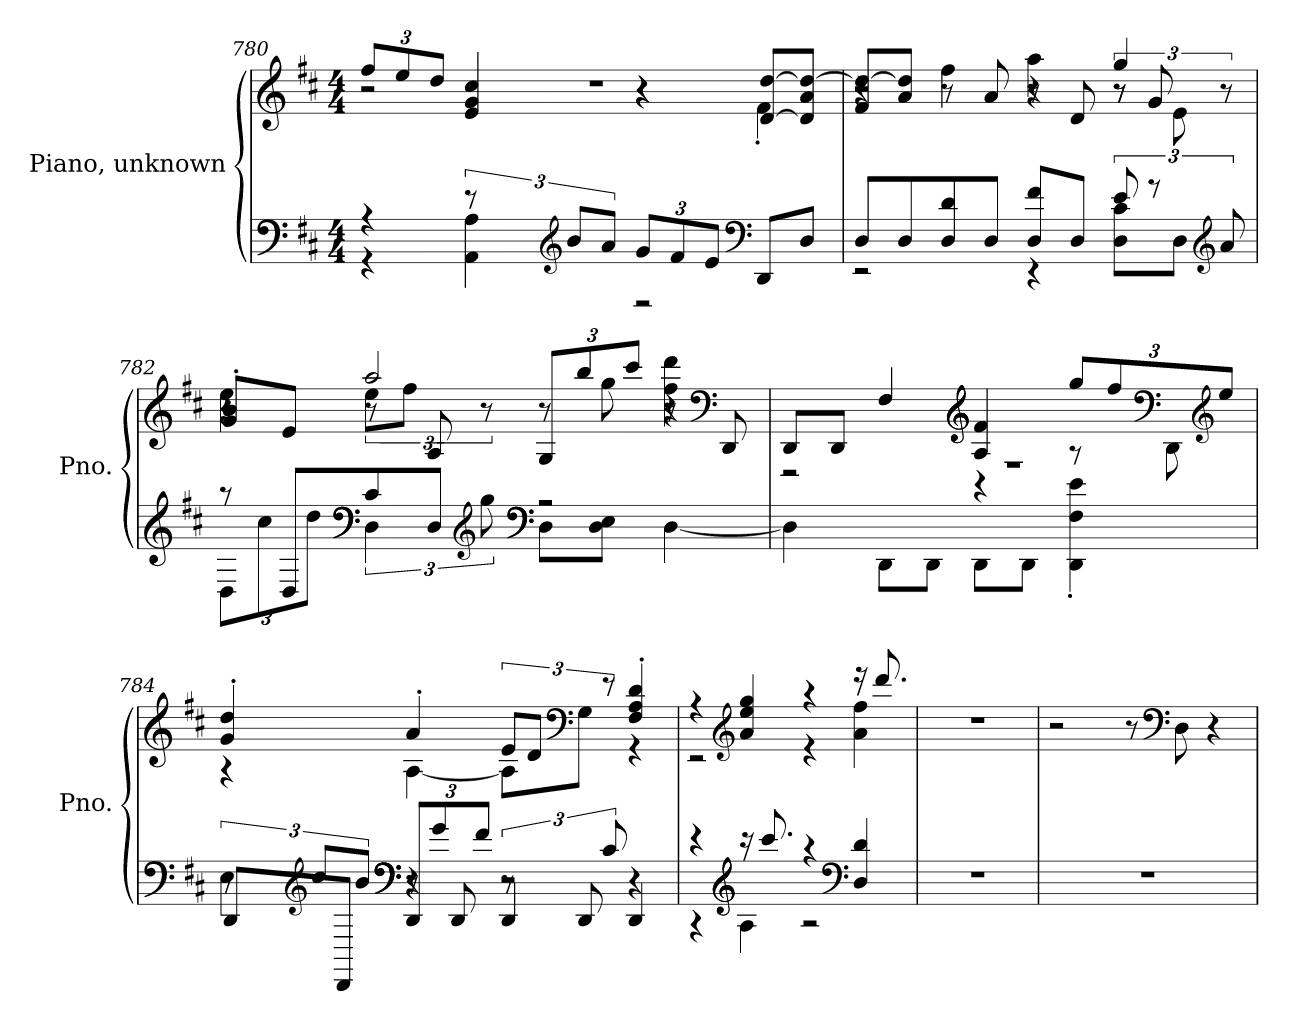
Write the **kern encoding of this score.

**kern	**kern
*part1	*part1
*staff2	*staff1
*I"Piano, unknown	*
*I'Pno.	*
*clefF4	*clefG2
*k[f#c#]	*k[f#c#]
*M4/4	*M4/4
=780	=780
*^	*^
*	*	*	*^
*	*	*	*	*Xbrackettup
4r	4r	1r	2r	12ff#/L
.	.	.	.	12ee/
.	.	.	.	12dd/J
12r	4AA\ 4A\	.	.	4e/ 4g/ 4cc#/
*clefG2	*	*	*	*
12b/L	.	.	.	.
12a/J	.	.	.	.
*Xbrackettup	*	*	*	*
12g/L	2r	.	4r	4r
12f#/	.	.	.	.
12e/J	.	.	.	.
*clefF4	*	*	*	*
8DD/L	.	.	4f#'\	[8d/ [8dd/L
8D/J	.	.	.	8d/] 8a/ 8dd/_J
=781	=781	=781	=781	=781
8D/L	2r	2r	4r	8f#/ 8dd/_L
8D/	.	.	.	8a/ 8dd/]J
8D/ 8d/	.	.	4ff#\	8r
8D/J	.	.	.	8a/
8D/ 8f#/L	4r	4r	4aa\	8r
8D/J	.	.	.	8d/
*brackettup	*	*	*	*brackettup
12e/	8D\ 8c#\L	4gg/	8r	12r
12r	.	.	.	12g/
.	8D\J	.	8e\	.
*clefG2	*	*	*	*
12a/	.	.	.	12r
!!LO:LB:g=z	!!	!!
=782	=782	=782	=782	=782
*	*Xbrackettup	*	*	*
8r	12D\L	4r	4ee\	8g/' 8b/'L
.	12cc#\	.	.	.
8D/L	.	.	.	8e/J
.	12dd\J	.	.	.
*clefF4	*	*	*	*
*	*brackettup	*	*	*
8c#/	6D\	2aa/	12ee\L	8r
.	.	.	12ff#\J	.
8D/J	.	.	.	8A/
*clefG2	*	*	*	*
.	12gg\	.	12r	.
*clefF4	*	*	*	*
*	*	*	*	*Xbrackettup
2r	8D\L	.	8r	12G/L
.	.	.	.	12bb/
.	8D\ 8E\J	.	8gg\	.
.	.	.	.	12ccc#/J
.	[4D\	4r	4ff#\ 4ddd\	8r
*	*	*clefF4	*	*
.	.	.	.	8DD/
*	*	*	*v	*v
=783	=783	=783	=783
1r	4D\]	8DD/L	2r
.	.	8DD/J	.
.	8DD\L	4F#/	.
.	8DD\J	.	.
*	*	*clefG2	*
.	8DD\L	4A/ 4f#/	4r
.	8DD\J	.	.
.	4DD\' 4F#\' 4e\'	12gg/L	8r
.	.	12ff#/	.
*	*	*clefF4	*
.	.	.	8DD\
*	*	*clefG2	*
.	.	12ee/J	.
!!LO:LB:g=z	!!
=784	=784	=784	=784
*	*^	*	*
12r	4E\	8DD/L	4g/' 4dd/'	4r
*clefG2	*	*	*	*
12cc#/L	.	.	.	.
.	.	8DD/J	.	.
12b/J	.	.	.	.
*clefF4	*	*	*	*
*Xbrackettup	*	*	*	*
12DD/L	4r	8r	4a'/	[4A\
12g/	.	.	.	.
.	.	8DD/	.	.
12f#/J	.	.	.	.
*brackettup	*	*	*brackettup	*
6DD/	2r	8r	12e/L	8A\L]
.	.	.	12d/J	.
*	*	*	*clefF4	*
.	.	8DD/	.	8G\J
12c#/	.	.	12r	.
4DD/	.	4r	4F#/' 4A/' 4d/'	4r
*	*v	*v	*	*
=785	=785	=785	=785
4r	4r	4r	2r
*clefG2	*	*clefG2	*
16r	4A\	4a/ 4ee/ 4gg/	.
8.ccc#/	.	.	.
4r	2r	4r	4r
*clefF4	*	*	*
4D/ 4d/	.	16r	4a\ 4ff#\
.	.	8.ddd/	.
*v	*v	*	*
*	*v	*v
=786	=786
1r	1r
=787	=787
1r	2r
.	8r
*	*clefF4
.	8D\
.	4r
=	=
*-	*-
